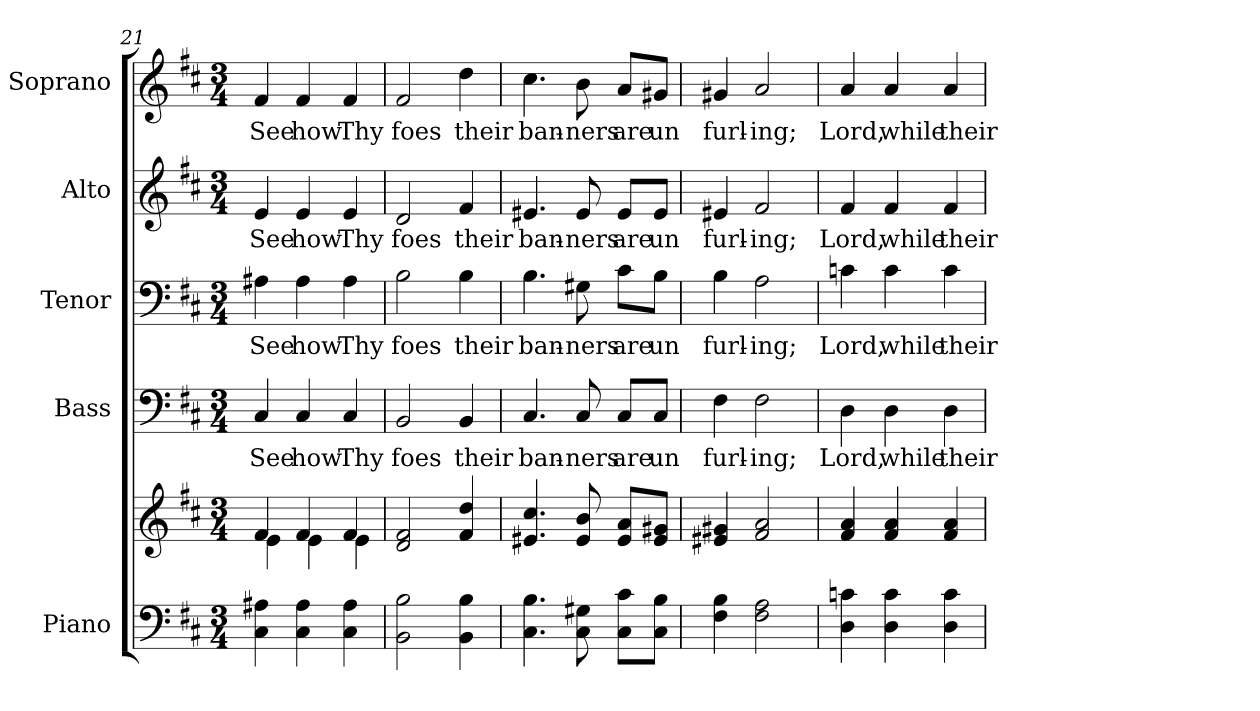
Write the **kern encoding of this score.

**kern	**kern	**kern	**text	**kern	**text	**kern	**text	**kern	**text
*part5	*part5	*part4	*part4	*part3	*part3	*part2	*part2	*part1	*part1
*staff6	*staff5	*staff4	*staff4	*staff3	*staff3	*staff2	*staff2	*staff1	*staff1
*I"Piano	*	*I"Bass	*	*I"Tenor	*	*I"Alto	*	*I"Soprano	*
*I'Pno.	*	*I'B.	*	*I'T.	*	*I'A.	*	*I'S.	*
*clefF4	*clefG2	*clefF4	*	*clefF4	*	*clefG2	*	*clefG2	*
*k[f#c#]	*k[f#c#]	*k[f#c#]	*	*k[f#c#]	*	*k[f#c#]	*	*k[f#c#]	*
*D:	*D:	*D:	*	*D:	*	*D:	*	*D:	*
*M3/4	*M3/4	*M3/4	*	*M3/4	*	*M3/4	*	*M3/4	*
=21	=21	=21	=21	=21	=21	=21	=21	=21	=21
*	*^	*	*	*	*	*	*	*	*
!	!	!	!	!LO:LY:b:color=#000000	!	!	!	!	!	!
!	!	!	!	!	!	!LO:LY:b:color=#000000	!	!	!	!
!	!	!	!	!	!	!	!	!LO:LY:b:color=#000000	!	!
!	!	!	!	!	!	!	!	!	!	!LO:LY:b:color=#000000
4C#i\ 4A#Xi	4f#i/	4ei\	4C#i/	See	4A#Xi\	See	4ei/	See	4f#i/	See
!	!	!	!	!LO:LY:b:color=#000000	!	!	!	!	!	!
!	!	!	!	!	!	!LO:LY:b:color=#000000	!	!	!	!
!	!	!	!	!	!	!	!	!LO:LY:b:color=#000000	!	!
!	!	!	!	!	!	!	!	!	!	!LO:LY:b:color=#000000
4C#i\ 4A#i	4f#i/	4ei\	4C#i/	how	4A#i\	how	4ei/	how	4f#i/	how
!	!	!	!	!LO:LY:b:color=#000000	!	!	!	!	!	!
!	!	!	!	!	!	!LO:LY:b:color=#000000	!	!	!	!
!	!	!	!	!	!	!	!	!LO:LY:b:color=#000000	!	!
!	!	!	!	!	!	!	!	!	!	!LO:LY:b:color=#000000
4C#i\ 4A#i	4f#i/	4ei\	4C#i/	Thy	4A#i\	Thy	4ei/	Thy	4f#i/	Thy
*	*v	*v	*	*	*	*	*	*	*	*
!!LO:PB:g=z
=22	=22	=22	=22	=22	=22	=22	=22	=22	=22
*	*^	*	*	*	*	*	*	*	*
!	!	!	!	!LO:LY:b:color=#000000	!	!	!	!	!	!
*	*v	*v	*	*	*	*	*	*	*	*
*	*^	*	*	*	*	*	*	*	*
!	!	!	!	!	!	!LO:LY:b:color=#000000	!	!	!	!
*	*v	*v	*	*	*	*	*	*	*	*
*	*^	*	*	*	*	*	*	*	*
!	!	!	!	!	!	!	!	!LO:LY:b:color=#000000	!	!
*	*v	*v	*	*	*	*	*	*	*	*
*	*^	*	*	*	*	*	*	*	*
!	!	!	!	!	!	!	!	!	!	!LO:LY:b:color=#000000
*	*v	*v	*	*	*	*	*	*	*	*
2BBi\ 2Bi	2di/ 2f#i	2BBi/	foes	2Bi\	foes	2di/	foes	2f#i/	foes
!	!	!	!LO:LY:b:color=#000000	!	!	!	!	!	!
!	!	!	!	!	!LO:LY:b:color=#000000	!	!	!	!
!	!	!	!	!	!	!	!LO:LY:b:color=#000000	!	!
!	!	!	!	!	!	!	!	!	!LO:LY:b:color=#000000
4BBi\ 4Bi	4f#i/ 4ddi	4BBi/	their	4Bi\	their	4f#i/	their	4ddi\	their
=23	=23	=23	=23	=23	=23	=23	=23	=23	=23
!	!	!	!LO:LY:b:color=#000000	!	!	!	!	!	!
!	!	!	!	!	!LO:LY:b:color=#000000	!	!	!	!
!	!	!	!	!	!	!	!LO:LY:b:color=#000000	!	!
!	!	!	!	!	!	!	!	!	!LO:LY:b:color=#000000
4.C#i\ 4.Bi	4.e#Xi/ 4.cc#i	4.C#i/	ban-	4.Bi\	ban-	4.e#Xi/	ban-	4.cc#i\	ban-
!	!	!	!LO:LY:b:color=#000000	!	!	!	!	!	!
!	!	!	!	!	!LO:LY:b:color=#000000	!	!	!	!
!	!	!	!	!	!	!	!LO:LY:b:color=#000000	!	!
!	!	!	!	!	!	!	!	!	!LO:LY:b:color=#000000
8C#i\ 8G#Xi	8e#i/ 8bi	8C#i/	-ners	8G#Xi\	-ners	8e#i/	-ners	8bi\	-ners
!	!	!	!LO:LY:b:color=#000000	!	!	!	!	!	!
!	!	!	!	!	!LO:LY:b:color=#000000	!	!	!	!
!	!	!	!	!	!	!	!LO:LY:b:color=#000000	!	!
!	!	!	!	!	!	!	!	!	!LO:LY:b:color=#000000
8C#i\ 8c#i\L	8e#i/ 8ai/L	8C#i/L	are	8c#i\L	are	8e#i/L	are	8ai/L	are
!	!	!	!LO:LY:b:color=#000000	!	!	!	!	!	!
!	!	!	!	!	!LO:LY:b:color=#000000	!	!	!	!
!	!	!	!	!	!	!	!LO:LY:b:color=#000000	!	!
!	!	!	!	!	!	!	!	!	!LO:LY:b:color=#000000
8C#i\ 8Bi\J	8e#i/ 8g#Xi/J	8C#i/J	un	8Bi\J	un	8e#i/J	un	8g#Xi/J	un
=24	=24	=24	=24	=24	=24	=24	=24	=24	=24
!	!	!	!LO:LY:b:color=#000000	!	!	!	!	!	!
!	!	!	!	!	!LO:LY:b:color=#000000	!	!	!	!
!	!	!	!	!	!	!	!LO:LY:b:color=#000000	!	!
!	!	!	!	!	!	!	!	!	!LO:LY:b:color=#000000
4F#i\ 4Bi	4e#Xi/ 4g#Xi	4F#i\	furl-	4Bi\	furl-	4e#Xi/	furl-	4g#Xi/	furl-
!	!	!	!LO:LY:b:color=#000000	!	!	!	!	!	!
!	!	!	!	!	!LO:LY:b:color=#000000	!	!	!	!
!	!	!	!	!	!	!	!LO:LY:b:color=#000000	!	!
!	!	!	!	!	!	!	!	!	!LO:LY:b:color=#000000
2F#i\ 2Ai	2f#i/ 2ai	2F#i\	-ing;	2Ai\	-ing;	2f#i/	-ing;	2ai/	-ing;
!!LO:PB:g=z
=25	=25	=25	=25	=25	=25	=25	=25	=25	=25
!	!	!	!LO:LY:b:color=#000000	!	!	!	!	!	!
!	!	!	!	!	!LO:LY:b:color=#000000	!	!	!	!
!	!	!	!	!	!	!	!LO:LY:b:color=#000000	!	!
!	!	!	!	!	!	!	!	!	!LO:LY:b:color=#000000
4Di\ 4cni	4f#i/ 4ai	4Di\	Lord,	4cni\	Lord,	4f#i/	Lord,	4ai/	Lord,
!	!	!	!LO:LY:b:color=#000000	!	!	!	!	!	!
!	!	!	!	!	!LO:LY:b:color=#000000	!	!	!	!
!	!	!	!	!	!	!	!LO:LY:b:color=#000000	!	!
!	!	!	!	!	!	!	!	!	!LO:LY:b:color=#000000
4Di\ 4ci	4f#i/ 4ai	4Di\	while	4ci\	while	4f#i/	while	4ai/	while
!	!	!	!LO:LY:b:color=#000000	!	!	!	!	!	!
!	!	!	!	!	!LO:LY:b:color=#000000	!	!	!	!
!	!	!	!	!	!	!	!LO:LY:b:color=#000000	!	!
!	!	!	!	!	!	!	!	!	!LO:LY:b:color=#000000
4Di\ 4ci	4f#i/ 4ai	4Di\	their	4ci\	their	4f#i/	their	4ai/	their
=	=	=	=	=	=	=	=	=	=
*-	*-	*-	*-	*-	*-	*-	*-	*-	*-
